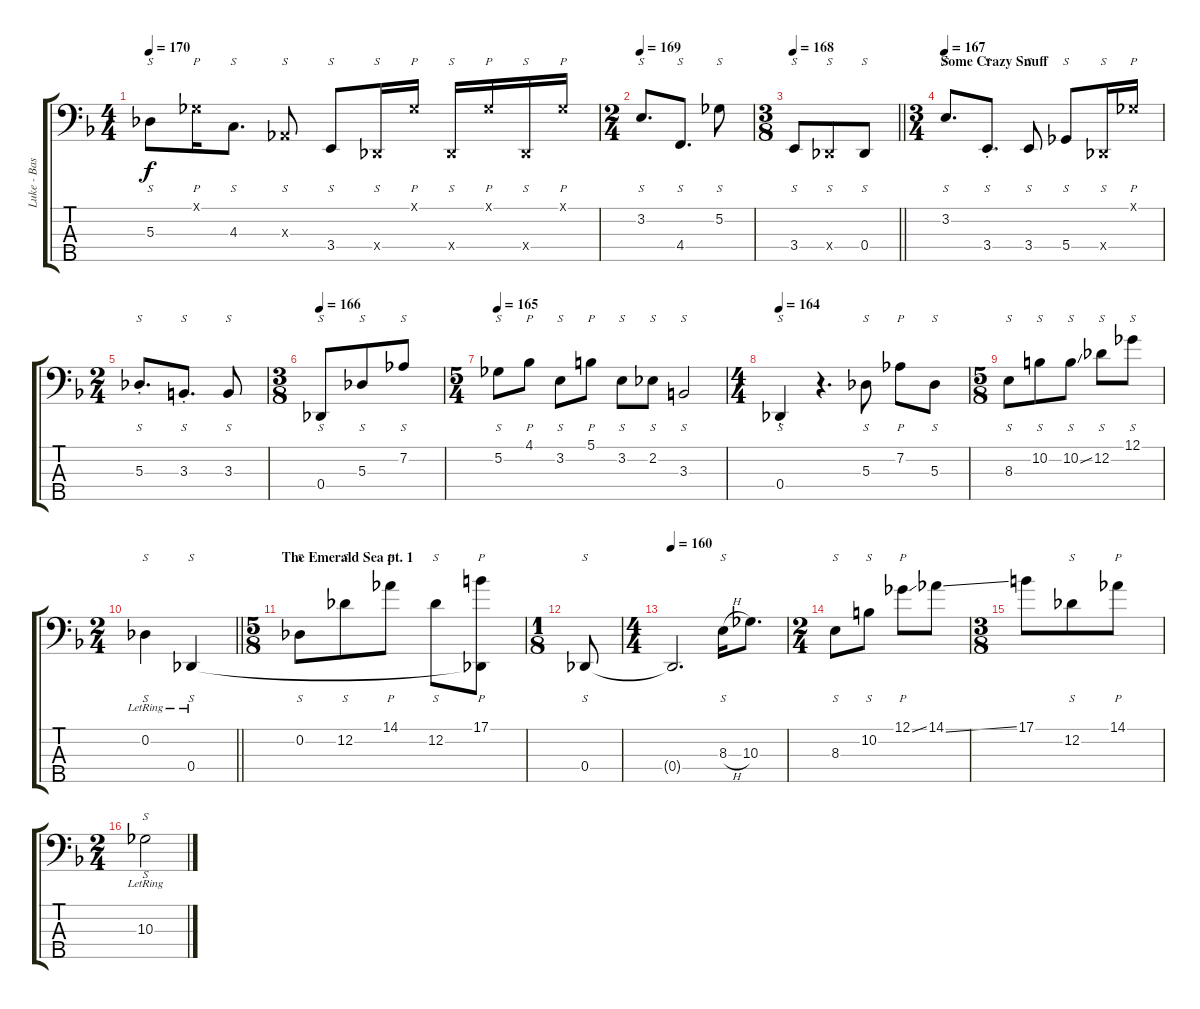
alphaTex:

\track ("Luke - Bass King" "Luke - Bas") {instrument slapbass1}
\staff {score tabs}
\tuning (Gb2 Db2 Ab1 Db1 Bb0) {hide}
\ts (4 4)
\tempo 170
\clef f4
\ks dminor
5.3.8{s dy f} 0.1{x}.16{p} 4.3.8{s d} 0.3{x}.8{s} 3.4.8{s} 0.4{x}.16{s} 0.1{x}.16{p} 0.4{x}.16{s} 0.1{x}.16{p} 0.4{x}.16{s} 0.1{x}.16{p} |
\ts (2 4)
\tempo 169
3.2.8{s d} 4.4.8{s d} 5.2.8{s} |
\ts (3 8)
\tempo 168
\barLineRight lightlight
3.4.8{s} 0.4{x}.8{s} 0.4.8{s} |
\ts (3 4)
\section ("" "Some Crazy Snuff")
\tempo 167
3.2.8{s d} 3.4{st}.8{s d} 3.4.8{s} 5.4.8{s} 0.4{x}.16{s} 0.1{x}.16{p} |
\ts (2 4)
5.3{st}.8{s d} 3.3{st}.8{s d} 3.3.8{s} |
\ts (3 8)
\tempo 166
0.4.8{s} 5.3.8{s} 7.2.8{s} |
\ts (5 4)
\tempo 165
5.2.8{s} 4.1.8{p} 3.2.8{s} 5.1.8{p} 3.2.8{s} 2.2.8{s} 3.3.2{s} |
\ts (4 4)
\tempo 164
0.4{st}.4{s} r.4{d} 5.3.8{s} 7.2.8{p} 5.3.8{s} |
\ts (5 8)
8.3.8{s} 10.2.8{s} 10.2{ss}.8{s} 12.2.8{s} 12.1.8{s} |
\ts (2 4)
\barLineRight lightlight
0.2{lr}.4{s} 0.4{lr}.4{s} |
\ts (5 8)
\section ("" "The Emerald Sea pt. 1")
0.2.8{s} 12.2.8{s} 14.1.8{p} 12.2.8{s} (17.1 0.4{t}).8{p} |
\ts (1 8)
0.4.8{s} |
\ts (4 4)
\tempo 160
0.4{t}.2{d} 8.3{h}.16{s} 10.3.8{d} |
\ts (2 4)
8.3.8{s} 10.2.8{s} 12.1{ss}.8{p} 14.1{ss}.8 |
\ts (3 8)
17.1.8 12.2.8{s} 14.1.8{p} |
\ts (2 4)
10.3{lr}.2{s}
